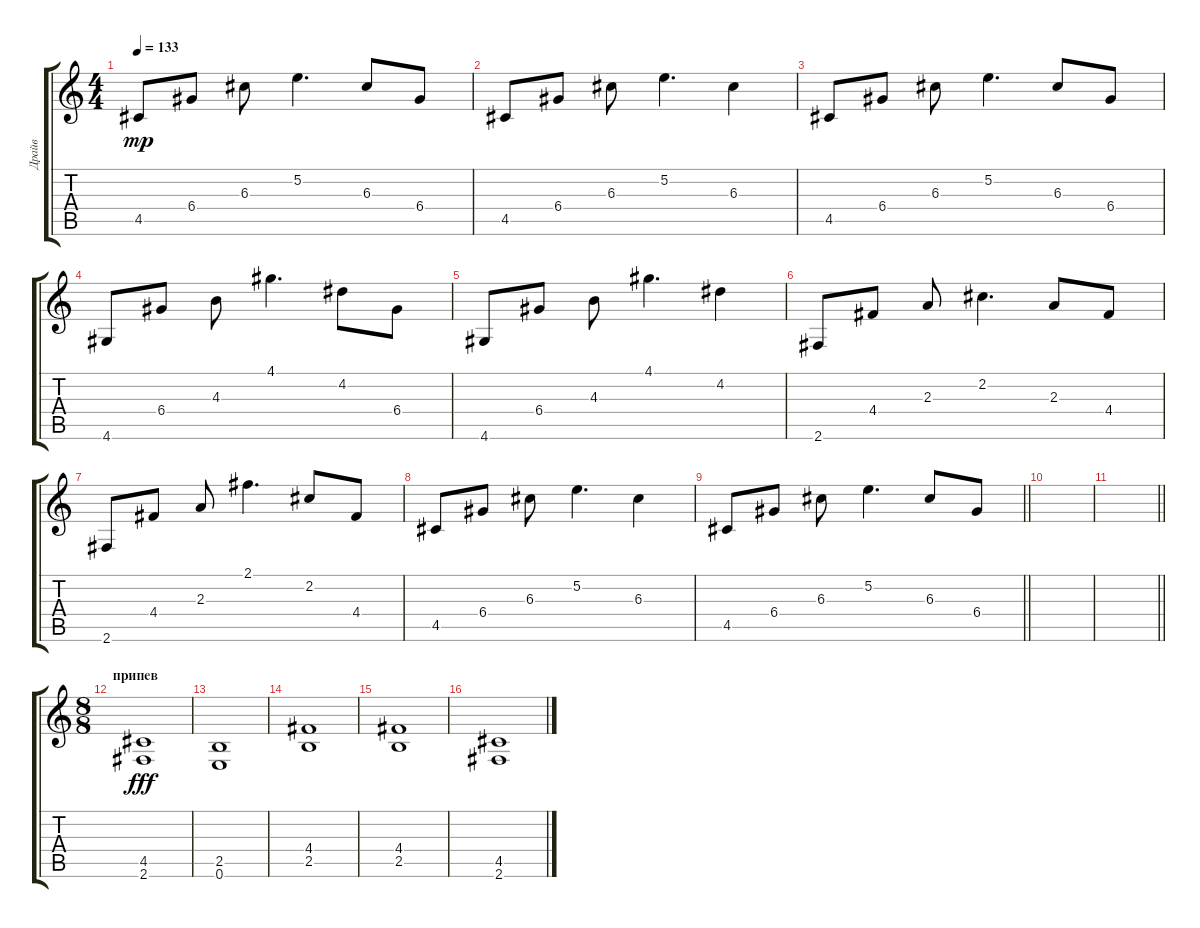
\track ("Драйв" "Драйв") {instrument acousticguitarnylon}
\staff {score tabs}
\tuning (E4 B3 G3 D3 A2 E2) {hide}
\ts (4 4)
\tempo 133
\clef g2
\ks c
4.5.8{dy mp} 6.4.8 6.3.8 5.2.4{d} 6.3.8 6.4.8 |
4.5.8 6.4.8 6.3.8 5.2.4{d} 6.3.4 |
4.5.8 6.4.8 6.3.8 5.2.4{d} 6.3.8 6.4.8 |
4.6.8 6.4.8 4.3.8 4.1.4{d} 4.2.8 6.4.8 |
4.6.8 6.4.8 4.3.8 4.1.4{d} 4.2.4 |
2.6.8 4.4.8 2.3.8 2.2.4{d} 2.3.8 4.4.8 |
2.6.8 4.4.8 2.3.8 2.1.4{d} 2.2.8 4.4.8 |
4.5.8 6.4.8 6.3.8 5.2.4{d} 6.3.4 |
\barLineRight lightlight
4.5.8 6.4.8 6.3.8 5.2.4{d} 6.3.8 6.4.8 |
|
\barLineRight lightlight
|
\ts (8 8)
\section ("" "припев")
(4.5 2.6).1{dy fff volume 6 instrument distortionguitar} |
(2.5 0.6).1 |
(4.4 2.5).1 |
(4.4 2.5).1 |
(4.5 2.6).1
